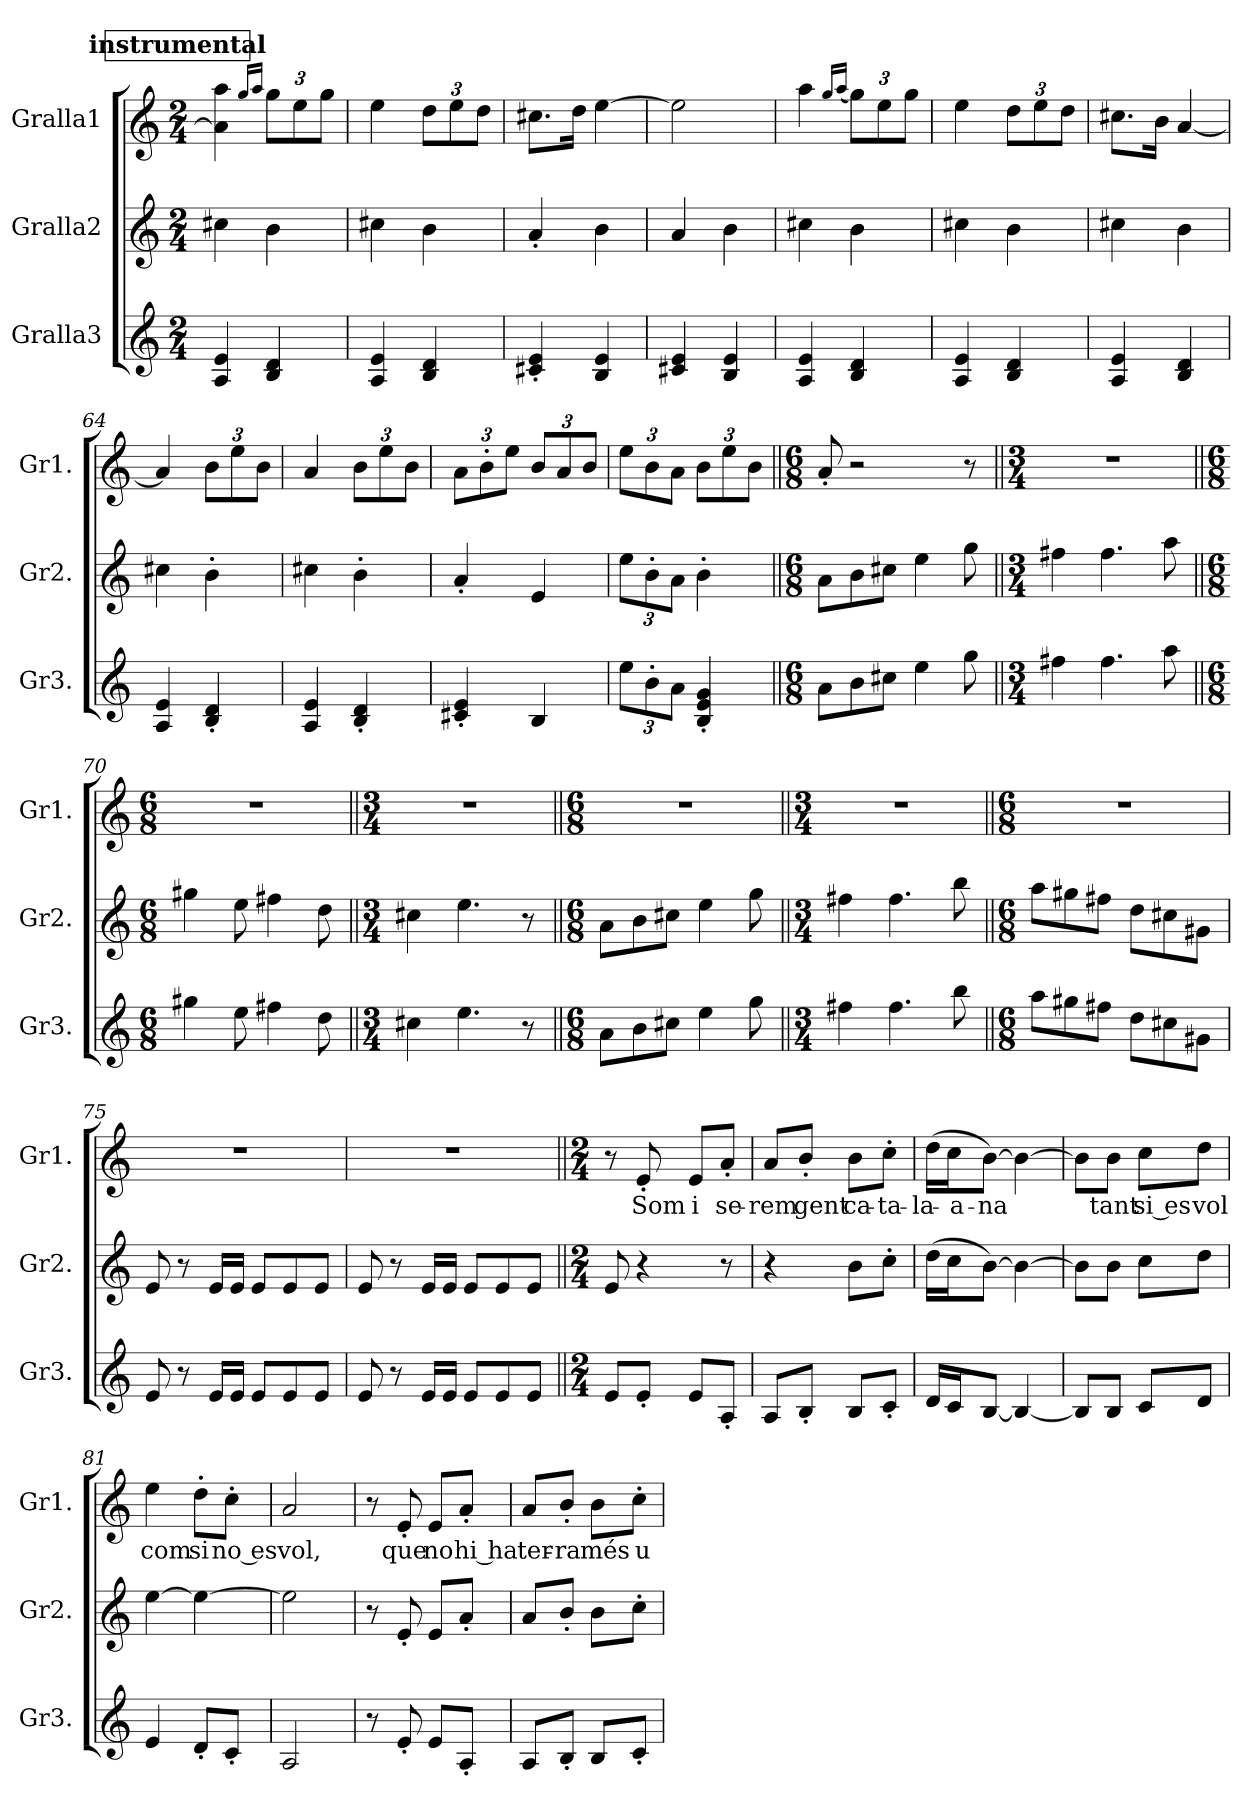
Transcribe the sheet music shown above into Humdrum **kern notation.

**kern	**kern	**kern	**text
*part3	*part2	*part1	*part1
*staff3	*staff2	*staff1	*staff1
*I"Gralla3	*I"Gralla2	*I"Gralla1	*
*I'Gr3.	*I'Gr2.	*I'Gr1.	*
*clefG2	*clefG2	*clefG2	*
*k[]	*k[]	*k[]	*
*M2/4	*M2/4	*M2/4	*
!!LO:REH:place=s1:a:B:fs=14:t=instrumental
=57	=57	=57	=57
4A/ 4e/	4cc#X\	4a\] 4aa\	.
.	.	16qgg/LL	.
.	.	16qaa/JJ	.
*	*	*Xbrackettup	*
4B/ 4d/	4b\	12gg\L	.
.	.	12ee\	.
.	.	12gg\J	.
=58	=58	=58	=58
4A/ 4e/	4cc#X\	4ee\	.
4B/ 4d/	4b\	12dd\L	.
.	.	12ee\	.
.	.	12dd\J	.
=59	=59	=59	=59
4c#X/' 4e/'	4a'/	8.cc#X\L	.
.	.	16dd\Jk	.
4B/ 4e/	4b\	[4ee\	.
=60	=60	=60	=60
4c#X/ 4e/	4a/	2ee\]	.
4B/ 4e/	4b\	.	.
=61	=61	=61	=61
4A/ 4e/	4cc#X\	4aa\	.
.	.	16qgg/LL	.
.	.	(<16qaa/JJ	.
4B/ 4d/	4b\	12gg\L)	.
.	.	12ee\	.
.	.	12gg\J	.
=62	=62	=62	=62
4A/ 4e/	4cc#X\	4ee\	.
4B/ 4d/	4b\	12dd\L	.
.	.	12ee\	.
.	.	12dd\J	.
!!LO:LB:g=z
=63	=63	=63	=63
4A/ 4e/	4cc#X\	8.cc#X\L	.
.	.	16b\Jk	.
4B/ 4d/	4b\	[4a/	.
=64	=64	=64	=64
4A/ 4e/	4cc#X\	4a/]	.
4B/' 4d/'	4b'\	12b\L	.
.	.	12ee\	.
.	.	12b\J	.
=65	=65	=65	=65
4A/ 4e/	4cc#X\	4a/	.
4B/' 4d/'	4b'\	12b\L	.
.	.	12ee\	.
.	.	12b\J	.
=66	=66	=66	=66
4c#X/' 4e/'	4a'/	12a\L	.
.	.	12b'\	.
.	.	12ee\J	.
4B/	4e/	12b/L	.
.	.	12a/	.
.	.	12b/J	.
=67	=67	=67	=67
*Xbrackettup	*Xbrackettup	*	*
12ee\L	12ee\L	12ee\L	.
12b'\	12b'\	12b\	.
12a\J	12a\J	12a\J	.
4B/' 4e/' 4g/'	4b'\	12b\L	.
.	.	12ee\	.
.	.	12b\J	.
=68||	=68||	=68||	=68||
*M6/8	*M6/8	*M6/8	*
*	*	*MM173	*
8a\L	8a\L	8a'/	.
8b\	8b\	2r	.
8cc#X\J	8cc#X\J	.	.
4ee\	4ee\	.	.
8gg\	8gg\	8r	.
=69||	=69||	=69||	=69||
*M3/4	*M3/4	*M3/4	*
4ff#X\	4ff#X\	2.r	.
4.ff#\	4.ff#\	.	.
8aa\	8aa\	.	.
=70||	=70||	=70||	=70||
*M6/8	*M6/8	*M6/8	*
4gg#X\	4gg#X\	2.r	.
8ee\	8ee\	.	.
4ff#X\	4ff#X\	.	.
8dd\	8dd\	.	.
!!LO:PB:g=z
=71||	=71||	=71||	=71||
*M3/4	*M3/4	*M3/4	*
4cc#X\	4cc#X\	2.r	.
4.ee\	4.ee\	.	.
8r	8r	.	.
=72||	=72||	=72||	=72||
*M6/8	*M6/8	*M6/8	*
8a\L	8a\L	2.r	.
8b\	8b\	.	.
8cc#X\J	8cc#X\J	.	.
4ee\	4ee\	.	.
8gg\	8gg\	.	.
=73||	=73||	=73||	=73||
*M3/4	*M3/4	*M3/4	*
4ff#X\	4ff#X\	2.r	.
4.ff#\	4.ff#\	.	.
8bb\	8bb\	.	.
=74||	=74||	=74||	=74||
*M6/8	*M6/8	*M6/8	*
8aa\L	8aa\L	2.r	.
8gg#X\	8gg#X\	.	.
8ff#X\J	8ff#X\J	.	.
8dd\L	8dd\L	.	.
8cc#X\	8cc#X\	.	.
8g#X\J	8g#X\J	.	.
=75	=75	=75	=75
8e/	8e/	2.r	.
8r	8r	.	.
16e/LL	16e/LL	.	.
16e/JJ	16e/JJ	.	.
8e/L	8e/L	.	.
8e/	8e/	.	.
8e/J	8e/J	.	.
=76	=76	=76	=76
8e/	8e/	2.r	.
8r	8r	.	.
16e/LL	16e/LL	.	.
16e/JJ	16e/JJ	.	.
8e/L	8e/L	.	.
8e/	8e/	.	.
8e/J	8e/J	.	.
=77||	=77||	=77||	=77||
*M2/4	*M2/4	*M2/4	*
*	*	*MM107	*
8e/L	8e/	8r	.
!	!	!	!LO:LY:b
8e'/J	4r	8e'/	Som
!	!	!	!LO:LY:b
8e/L	.	8e/L	i
!	!	!	!LO:LY:b
8A'/J	8r	8a'/J	se-
!!LO:LB:g=z
=78	=78	=78	=78
!	!	!	!LO:LY:b
8A/L	4r	8a/L	-rem
!	!	!	!LO:LY:b
8B'/J	.	8b'/J	gent
!	!	!	!LO:LY:b
8B/L	8b\L	8b\L	ca-
!	!	!	!LO:LY:b
8c'/J	8cc'\J	8cc'\J	-ta-
=79	=79	=79	=79
!	!	!	!LO:LY:b
16d/LL	(>16dd\LL	(>16dd\LL	-la-
!	!	!	!LO:LY:b
16c/J	16cc\J	16cc\J	-a-
!	!	!	!LO:LY:b
[8B/J	[8b\J)	[8b\J)	-na
4B/_	4b\_	4b\_	.
=80	=80	=80	=80
8B/L]	8b\L]	8b\L]	.
!	!	!	!LO:LY:b
8B/J	8b\J	8b\J	tant
!	!	!	!LO:LY:b
8c/L	8cc\L	8cc\L	si es
!	!	!	!LO:LY:b
8d/J	8dd\J	8dd\J	vol
=81	=81	=81	=81
!	!	!	!LO:LY:b
4e/	[4ee\	4ee\	com
!	!	!	!LO:LY:b
8d'/L	4ee\_	8dd'\L	si
!	!	!	!LO:LY:b
8c'/J	.	8cc'\J	no es
=82	=82	=82	=82
!	!	!	!LO:LY:b
2A/	2ee\]	2a/	vol,
=83	=83	=83	=83
8r	8r	8r	.
!	!	!	!LO:LY:b
8e'/	8e'/	8e'/	que
!	!	!	!LO:LY:b
8e/L	8e/L	8e/L	no
!	!	!	!LO:LY:b
8A'/J	8a'/J	8a'/J	hi ha
=84	=84	=84	=84
!	!	!	!LO:LY:b
8A/L	8a/L	8a/L	ter-
!	!	!	!LO:LY:b
8B'/J	8b'/J	8b'/J	-ra
!	!	!	!LO:LY:b
8B/L	8b\L	8b\L	més
!	!	!	!LO:LY:b
8c'/J	8cc'\J	8cc'\J	u-
=	=	=	=
*-	*-	*-	*-
